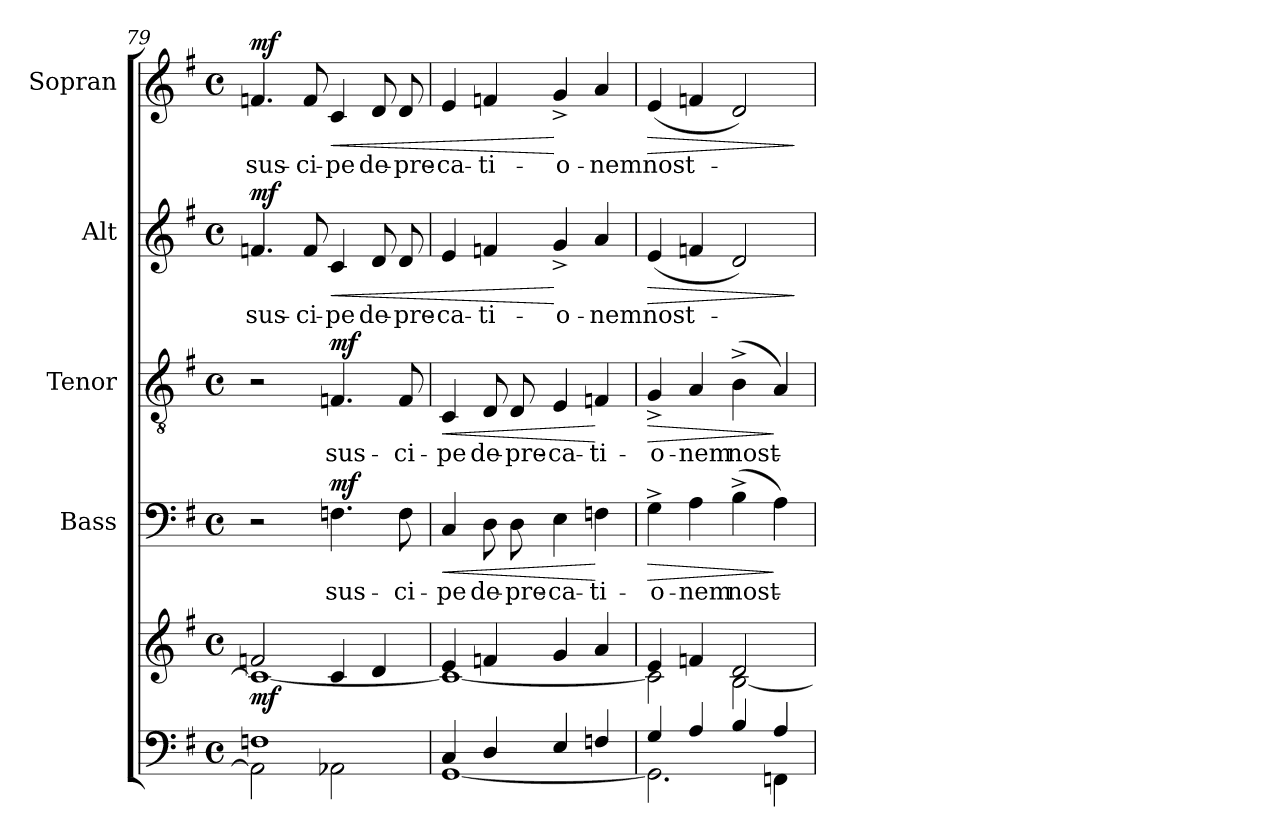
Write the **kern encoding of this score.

**kern	**kern	**dynam	**kern	**text	**dynam	**kern	**text	**dynam	**kern	**text	**dynam	**kern	**text	**dynam
*part5	*part5	*part5	*part4	*part4	*part4	*part3	*part3	*part3	*part2	*part2	*part2	*part1	*part1	*part1
*staff6	*staff5	*staff5/6	*staff4	*staff4	*staff4	*staff3	*staff3	*staff3	*staff2	*staff2	*staff2	*staff1	*staff1	*staff1
*	*	*	*I"Bass	*	*	*I"Tenor	*	*	*I"Alt	*	*	*I"Sopran	*	*
*	*	*	*I'B.	*	*	*I'T.	*	*	*I'A.	*	*	*I'S.	*	*
!!LO:PB:g=z
*clefF4	*clefG2	*	*clefF4	*	*	*clefGv2	*	*	*clefG2	*	*	*clefG2	*	*
*k[f#]	*k[f#]	*	*k[f#]	*	*	*k[f#]	*	*	*k[f#]	*	*	*k[f#]	*	*
*G:	*G:	*	*G:	*	*	*G:	*	*	*G:	*	*	*G:	*	*
*M4/4	*M4/4	*	*M4/4	*	*	*M4/4	*	*	*M4/4	*	*	*M4/4	*	*
*met(c)	*met(c)	*	*met(c)	*	*	*met(c)	*	*	*met(c)	*	*	*met(c)	*	*
=79	=79	=79	=79	=79	=79	=79	=79	=79	=79	=79	=79	=79	=79	=79
*^	*^	*	*	*	*	*	*	*	*	*	*	*	*	*
!	!	!	!	!LO:DY:b	!	!	!	!	!	!	!	!LO:LY:b	!LO:DY:a	!	!LO:LY:b	!LO:DY:a
1Fn	2AA\]	2fn/	1c_	mf	2r	.	.	2r	.	.	4.fn/	sus-	mf	4.fn/	sus-	mf
!	!	!	!	!	!	!	!	!	!	!	!	!LO:LY:b	!	!	!LO:LY:b	!
.	.	.	.	.	.	.	.	.	.	.	8f/	-ci-	.	8f/	-ci-	.
!	!	!	!	!	!	!LO:LY:b	!LO:DY:a	!	!LO:LY:b	!LO:DY:a	!	!LO:LY:b	!LO:HP:b	!	!LO:LY:b	!LO:HP:b
.	2AA-X\	4c/	.	.	4.Fn\	sus-	mf	4.Fn/	sus-	mf	4c/	-pe	<	4c/	-pe	<
!	!	!	!	!	!	!	!	!	!	!	!	!LO:LY:b	!	!	!LO:LY:b	!
.	.	4d/	.	.	.	.	.	.	.	.	8d/	de-	.	8d/	de-	.
!	!	!	!	!	!	!LO:LY:b	!	!	!LO:LY:b	!	!	!LO:LY:b	!	!	!LO:LY:b	!
.	.	.	.	.	8F\	-ci-	.	8F/	-ci-	.	8d/	-pre-	.	8d/	-pre-	.
=80	=80	=80	=80	=80	=80	=80	=80	=80	=80	=80	=80	=80	=80	=80	=80	=80
!	!	!	!	!	!	!LO:LY:b	!LO:HP:b	!	!LO:LY:b	!LO:HP:b	!	!LO:LY:b	!	!	!LO:LY:b	!
4C/	[<1GG	4e/	1c_	.	4C/	-pe	<	4C/	-pe	<	4e/	-ca-	.	4e/	-ca-	.
!	!	!	!	!	!	!LO:LY:b	!	!	!LO:LY:b	!	!	!LO:LY:b	!	!	!LO:LY:b	!
4D/	.	4fn/	.	.	8D\	de-	.	8D/	de-	.	4fn/	-ti-	.	4fn/	-ti-	.
!	!	!	!	!	!	!LO:LY:b	!	!	!LO:LY:b	!	!	!	!	!	!	!
.	.	.	.	.	8D\	-pre-	.	8D/	-pre-	.	.	.	.	.	.	.
!	!	!	!	!	!	!LO:LY:b	!	!	!LO:LY:b	!	!	!LO:LY:b	!	!	!LO:LY:b	!
4E/	.	4g/	.	.	4E\	-ca-	.	4E/	-ca-	.	4g^>/	-o-	[	4g^>/	-o-	[
!	!	!	!	!	!	!LO:LY:b	!	!	!LO:LY:b	!	!	!LO:LY:b	!	!	!LO:LY:b	!
4Fn/	.	4a/	.	.	4Fn\	-ti-	[	4Fn/	-ti-	[	4a/	-nem	.	4a/	-nem	.
=81	=81	=81	=81	=81	=81	=81	=81	=81	=81	=81	=81	=81	=81	=81	=81	=81
!	!	!	!	!	!	!LO:LY:b	!LO:HP:b	!	!LO:LY:b	!LO:HP:b	!	!LO:LY:b	!LO:HP:b	!	!LO:LY:b	!LO:HP:b
4G/	2.GG\]	4e/	2c\]	.	4G^>\	-o-	>	4G^>/	-o-	>	(<4e/	nost-	>	(<4e/	nost-	>
!	!	!	!	!	!	!LO:LY:b	!	!	!LO:LY:b	!	!	!	!	!	!	!
4A/	.	4fn/	.	.	4A\	-nem	.	4A/	-nem	.	4fn/	.	.	4fn/	.	.
!	!	!	!	!	!	!LO:LY:b	!	!	!LO:LY:b	!	!	!	!	!	!	!
4B/	.	2d/	[<2B\	.	(>4B^>\	nost-	.	(>4B^>\	nost-	.	2d/)	.	.	2d/)	.	.
4A/	4FFn\	.	.	.	4A\)	.	]	4A/)	.	]	.	.	.	.	.	.
*v	*v	*	*	*	*	*	*	*	*	*	*	*	*	*	*	*
*	*v	*v	*	*	*	*	*	*	*	*	*	*	*	*	*
.	.	.	.	.	.	.	.	.	.	.	]	.	.	]
=	=	=	=	=	=	=	=	=	=	=	=	=	=	=
*-	*-	*-	*-	*-	*-	*-	*-	*-	*-	*-	*-	*-	*-	*-
